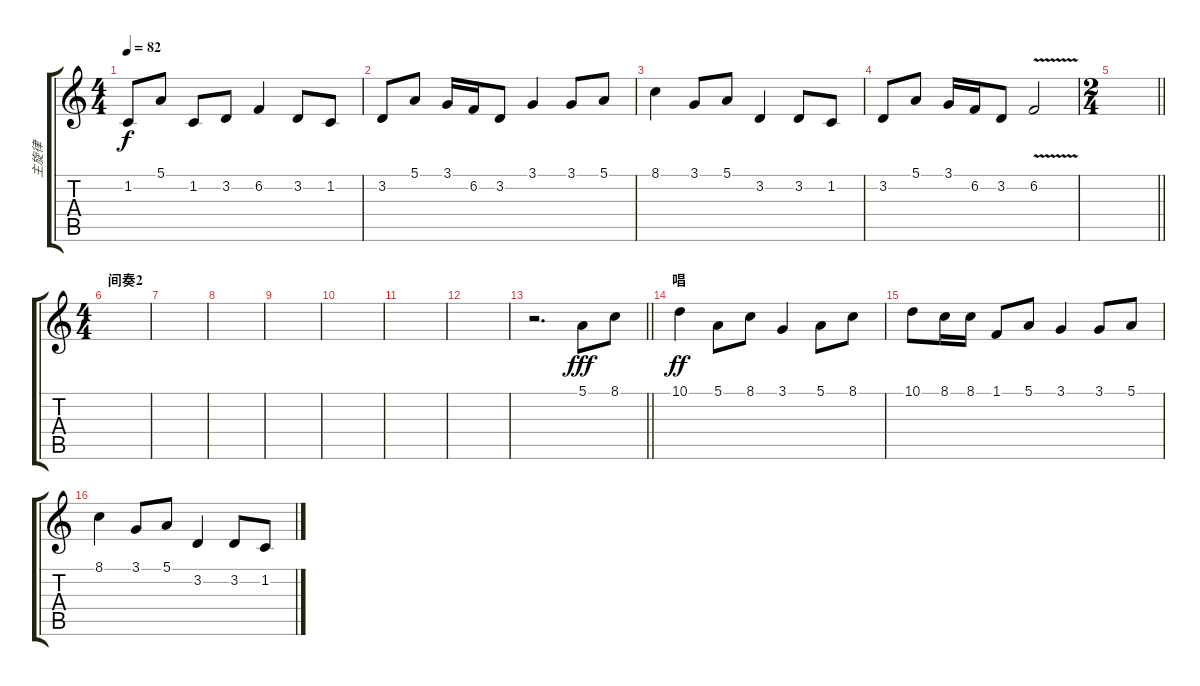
\track ("主旋律" "主旋律") {instrument lead5charang}
\staff {score tabs}
\tuning (E4 B3 G3 D3 A2 E2) {hide}
\ts (4 4)
\tempo 82
\clef g2
\ks c
1.2.8{dy f} 5.1.8 1.2.8 3.2.8 6.2.4 3.2.8 1.2.8 |
3.2.8 5.1.8 3.1.16 6.2.16 3.2.8 3.1.4 3.1.8 5.1.8 |
8.1.4 3.1.8 5.1.8 3.2.4 3.2.8 1.2.8 |
3.2.8 5.1.8 3.1.16 6.2.16 3.2.8 6.2{v}.2 |
\ts (2 4)
\barLineRight lightlight
|
\ts (4 4)
\section ("" "间奏2")
|
|
|
|
|
|
|
\barLineRight lightlight
r.2{d} 5.1.8{dy fff} 8.1.8 |
\section ("" "唱")
10.1.4{dy ff} 5.1.8 8.1.8 3.1.4 5.1.8 8.1.8 |
10.1.8 8.1.16 8.1.16 1.1.8 5.1.8 3.1.4 3.1.8 5.1.8 |
8.1.4 3.1.8 5.1.8 3.2.4 3.2.8 1.2.8
